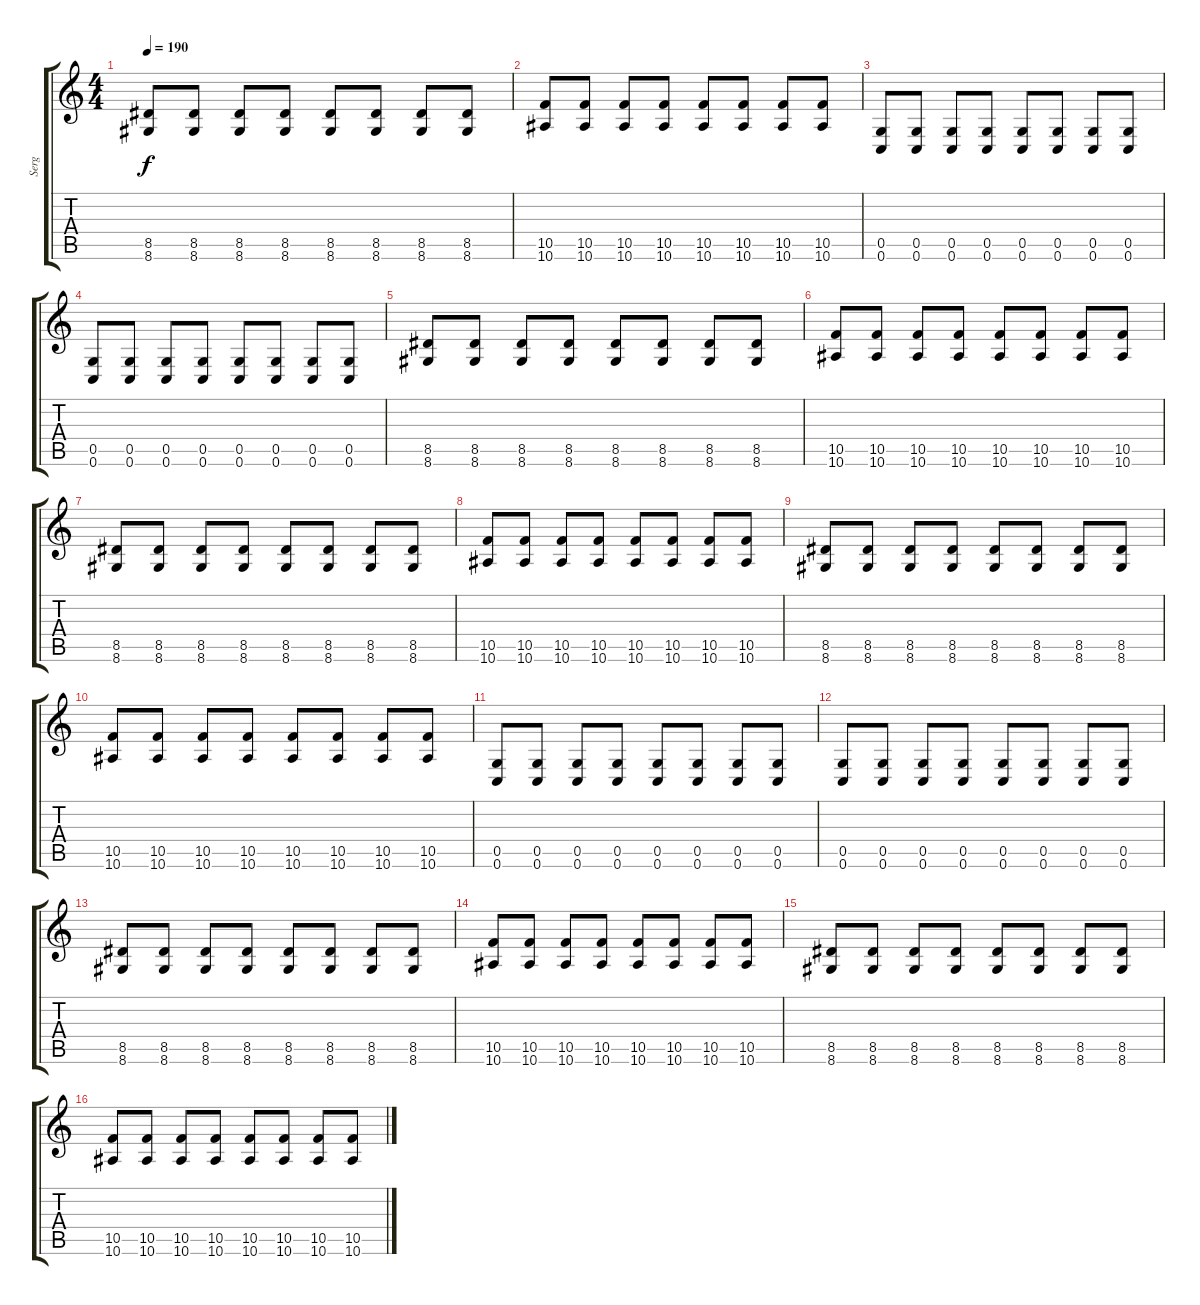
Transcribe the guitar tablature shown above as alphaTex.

\track ("Serg" "Serg") {instrument distortionguitar}
\staff {score tabs}
\tuning (D4 A3 F3 C3 G2 C2) {hide}
\ts (4 4)
\section ("" "")
\tempo 190
\clef g2
\ks c
(8.5 8.6).8{dy f} (8.5 8.6).8 (8.5 8.6).8 (8.5 8.6).8 (8.5 8.6).8 (8.5 8.6).8 (8.5 8.6).8 (8.5 8.6).8 |
(10.5 10.6).8 (10.5 10.6).8 (10.5 10.6).8 (10.5 10.6).8 (10.5 10.6).8 (10.5 10.6).8 (10.5 10.6).8 (10.5 10.6).8 |
(0.5 0.6).8 (0.5 0.6).8 (0.5 0.6).8 (0.5 0.6).8 (0.5 0.6).8 (0.5 0.6).8 (0.5 0.6).8 (0.5 0.6).8 |
(0.5 0.6).8 (0.5 0.6).8 (0.5 0.6).8 (0.5 0.6).8 (0.5 0.6).8 (0.5 0.6).8 (0.5 0.6).8 (0.5 0.6).8 |
(8.5 8.6).8 (8.5 8.6).8 (8.5 8.6).8 (8.5 8.6).8 (8.5 8.6).8 (8.5 8.6).8 (8.5 8.6).8 (8.5 8.6).8 |
(10.5 10.6).8 (10.5 10.6).8 (10.5 10.6).8 (10.5 10.6).8 (10.5 10.6).8 (10.5 10.6).8 (10.5 10.6).8 (10.5 10.6).8 |
(8.5 8.6).8 (8.5 8.6).8 (8.5 8.6).8 (8.5 8.6).8 (8.5 8.6).8 (8.5 8.6).8 (8.5 8.6).8 (8.5 8.6).8 |
(10.5 10.6).8 (10.5 10.6).8 (10.5 10.6).8 (10.5 10.6).8 (10.5 10.6).8 (10.5 10.6).8 (10.5 10.6).8 (10.5 10.6).8 |
(8.5 8.6).8 (8.5 8.6).8 (8.5 8.6).8 (8.5 8.6).8 (8.5 8.6).8 (8.5 8.6).8 (8.5 8.6).8 (8.5 8.6).8 |
(10.5 10.6).8 (10.5 10.6).8 (10.5 10.6).8 (10.5 10.6).8 (10.5 10.6).8 (10.5 10.6).8 (10.5 10.6).8 (10.5 10.6).8 |
(0.5 0.6).8 (0.5 0.6).8 (0.5 0.6).8 (0.5 0.6).8 (0.5 0.6).8 (0.5 0.6).8 (0.5 0.6).8 (0.5 0.6).8 |
(0.5 0.6).8 (0.5 0.6).8 (0.5 0.6).8 (0.5 0.6).8 (0.5 0.6).8 (0.5 0.6).8 (0.5 0.6).8 (0.5 0.6).8 |
(8.5 8.6).8 (8.5 8.6).8 (8.5 8.6).8 (8.5 8.6).8 (8.5 8.6).8 (8.5 8.6).8 (8.5 8.6).8 (8.5 8.6).8 |
(10.5 10.6).8 (10.5 10.6).8 (10.5 10.6).8 (10.5 10.6).8 (10.5 10.6).8 (10.5 10.6).8 (10.5 10.6).8 (10.5 10.6).8 |
(8.5 8.6).8 (8.5 8.6).8 (8.5 8.6).8 (8.5 8.6).8 (8.5 8.6).8 (8.5 8.6).8 (8.5 8.6).8 (8.5 8.6).8 |
(10.5 10.6).8 (10.5 10.6).8 (10.5 10.6).8 (10.5 10.6).8 (10.5 10.6).8 (10.5 10.6).8 (10.5 10.6).8 (10.5 10.6).8
